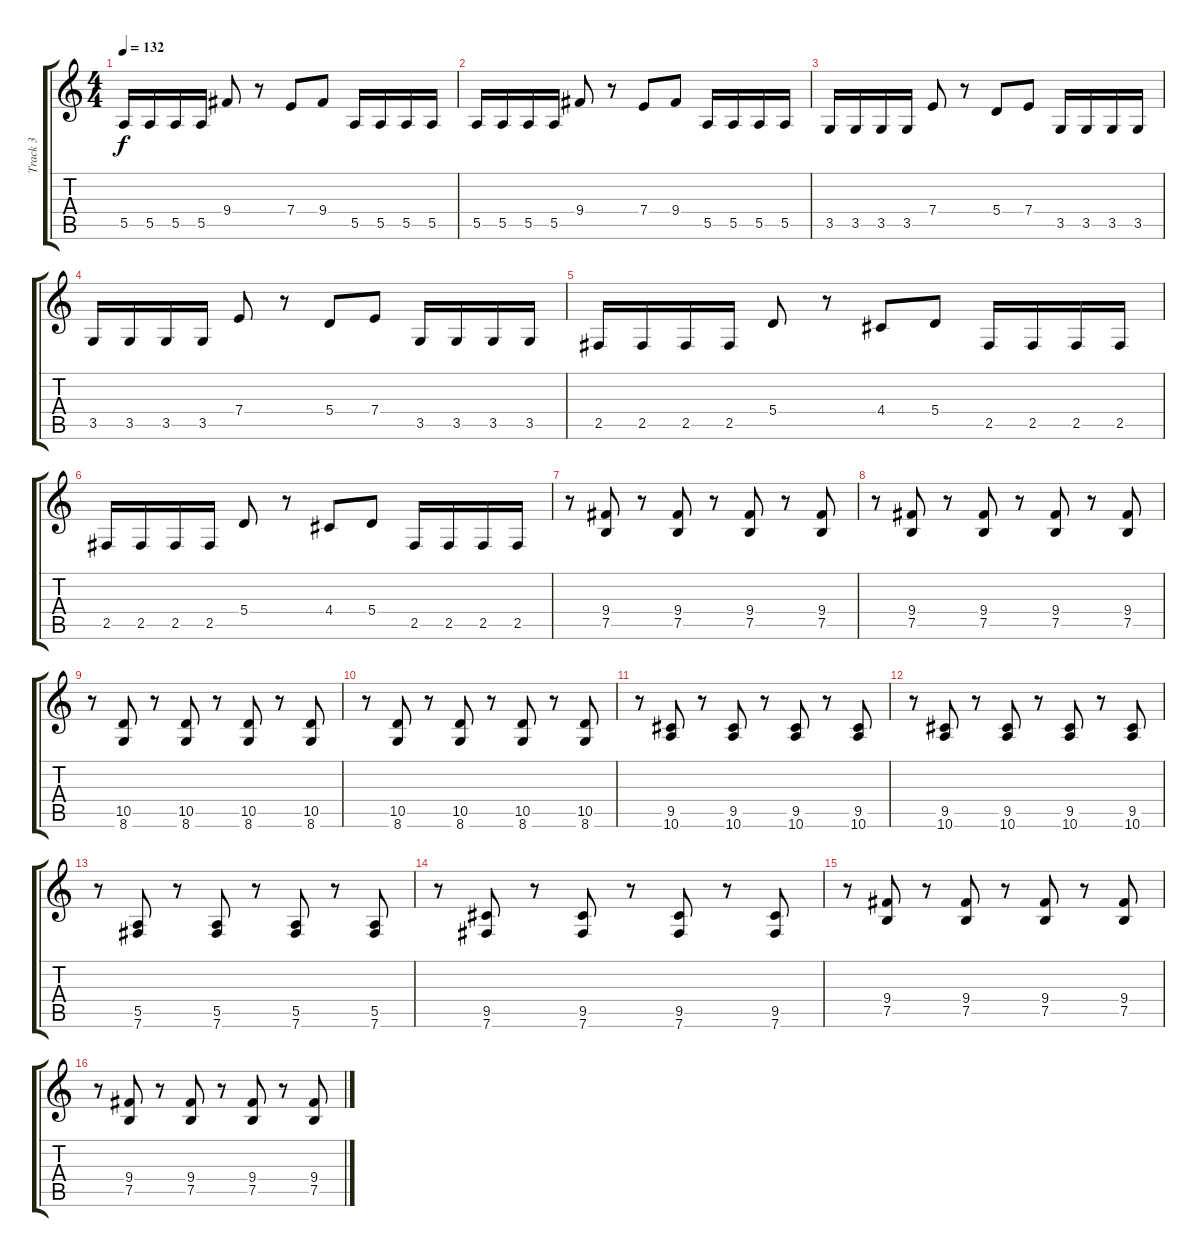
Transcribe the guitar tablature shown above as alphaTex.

\track ("Track 3" "Track 3") {instrument overdrivenguitar}
\staff {score tabs}
\tuning (B3 Gb3 D3 A2 E2 B1) {hide}
\ts (4 4)
\tempo 132
\clef g2
\ks c
5.5.16{dy f} 5.5.16 5.5.16 5.5.16 9.4.8 r.8 7.4.8 9.4.8 5.5.16 5.5.16 5.5.16 5.5.16 |
5.5.16 5.5.16 5.5.16 5.5.16 9.4.8 r.8 7.4.8 9.4.8 5.5.16 5.5.16 5.5.16 5.5.16 |
3.5.16 3.5.16 3.5.16 3.5.16 7.4.8 r.8 5.4.8 7.4.8 3.5.16 3.5.16 3.5.16 3.5.16 |
3.5.16 3.5.16 3.5.16 3.5.16 7.4.8 r.8 5.4.8 7.4.8 3.5.16 3.5.16 3.5.16 3.5.16 |
2.5.16 2.5.16 2.5.16 2.5.16 5.4.8 r.8 4.4.8 5.4.8 2.5.16 2.5.16 2.5.16 2.5.16 |
2.5.16 2.5.16 2.5.16 2.5.16 5.4.8 r.8 4.4.8 5.4.8 2.5.16 2.5.16 2.5.16 2.5.16 |
r.8 (9.4 7.5).8 r.8 (9.4 7.5).8 r.8 (9.4 7.5).8 r.8 (9.4 7.5).8 |
r.8 (9.4 7.5).8 r.8 (9.4 7.5).8 r.8 (9.4 7.5).8 r.8 (9.4 7.5).8 |
r.8 (10.5 8.6).8 r.8 (10.5 8.6).8 r.8 (10.5 8.6).8 r.8 (10.5 8.6).8 |
r.8 (10.5 8.6).8 r.8 (10.5 8.6).8 r.8 (10.5 8.6).8 r.8 (10.5 8.6).8 |
r.8 (9.5 10.6).8 r.8 (9.5 10.6).8 r.8 (9.5 10.6).8 r.8 (9.5 10.6).8 |
r.8 (9.5 10.6).8 r.8 (9.5 10.6).8 r.8 (9.5 10.6).8 r.8 (9.5 10.6).8 |
r.8 (5.5 7.6).8 r.8 (5.5 7.6).8 r.8 (5.5 7.6).8 r.8 (5.5 7.6).8 |
r.8 (9.5 7.6).8 r.8 (9.5 7.6).8 r.8 (9.5 7.6).8 r.8 (9.5 7.6).8 |
r.8 (9.4 7.5).8 r.8 (9.4 7.5).8 r.8 (9.4 7.5).8 r.8 (9.4 7.5).8 |
r.8 (9.4 7.5).8 r.8 (9.4 7.5).8 r.8 (9.4 7.5).8 r.8 (9.4 7.5).8
